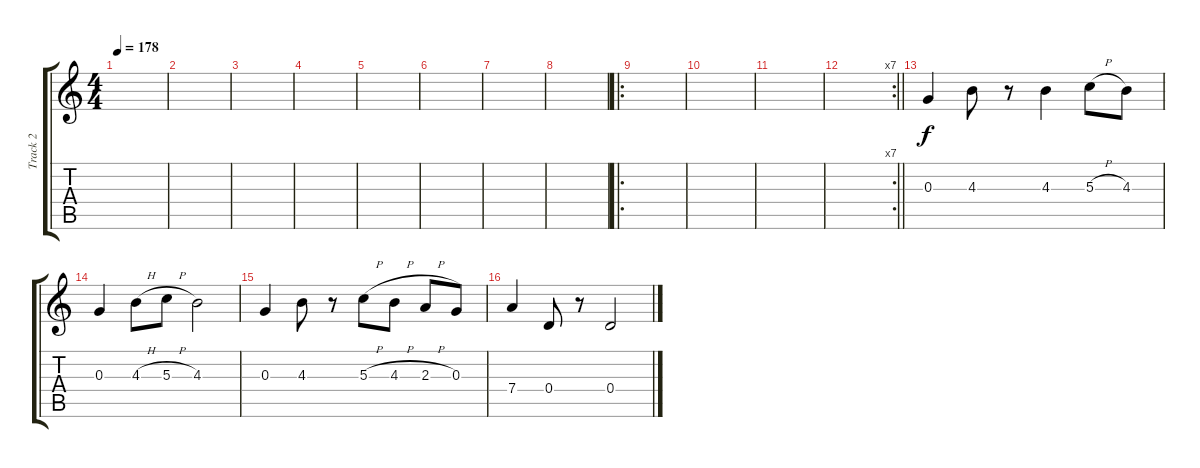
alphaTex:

\track ("Track 2" "Track 2") {instrument distortionguitar}
\staff {score tabs}
\tuning (E4 B3 G3 D3 A2 E2) {hide}
\ts (4 4)
\tempo 178
\clef g2
\ks c
|
|
|
|
|
|
|
|
\ro
|
|
|
\rc 7
\barLineRight lightlight
|
0.3.4 4.3.8 r.8 4.3.4 5.3{h}.8 4.3.8 |
0.3.4 4.3{h}.8 5.3{h}.8 4.3.2 |
0.3.4 4.3.8 r.8 5.3{h}.8 4.3{h}.8 2.3{h}.8 0.3.8 |
7.4.4 0.4.8 r.8 0.4.2
